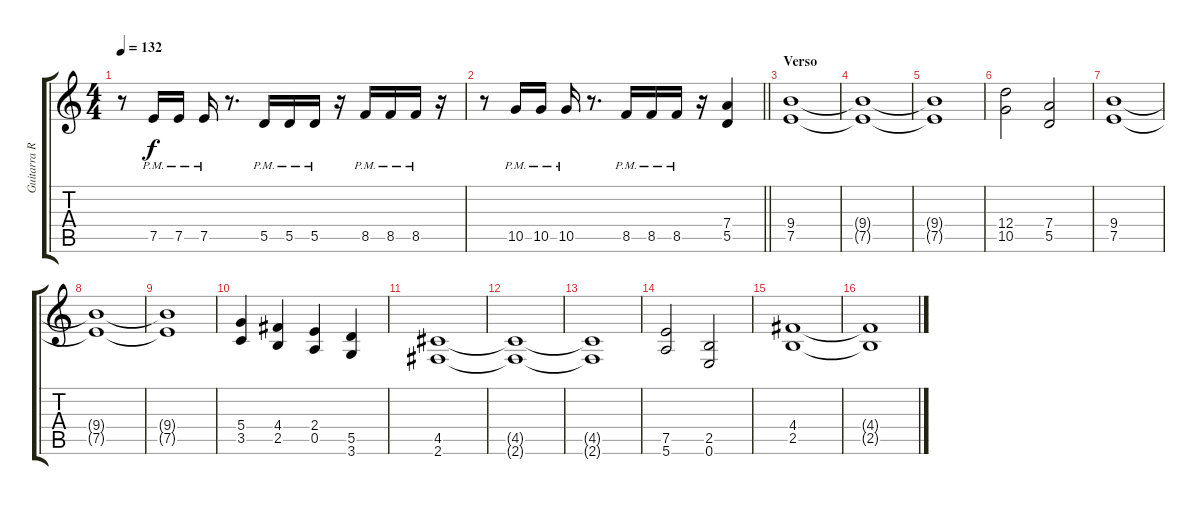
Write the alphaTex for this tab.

\track ("Guitarra Rítmica" "Guitarra R") {instrument distortionguitar}
\staff {score tabs}
\tuning (E4 B3 G3 D3 A2 E2) {hide}
\ts (4 4)
\tempo 132
\clef g2
\ks c
r.8{dy f} 7.5{pm}.16 7.5{pm}.16 7.5{pm}.16 r.8{d} 5.5{pm}.16 5.5{pm}.16 5.5{pm}.16 r.16 8.5{pm}.16 8.5{pm}.16 8.5{pm}.16 r.16 |
\barLineRight lightlight
r.8 10.5{pm}.16 10.5{pm}.16 10.5{pm}.16 r.8{d} 8.5{pm}.16 8.5{pm}.16 8.5{pm}.16 r.16 (7.4 5.5).4 |
\section ("" "Verso")
(9.4 7.5).1 |
(9.4{t} 7.5{t}).1 |
(9.4{t} 7.5{t}).1 |
(12.4 10.5).2 (7.4 5.5).2 |
(9.4 7.5).1 |
(9.4{t} 7.5{t}).1 |
(9.4{t} 7.5{t}).1 |
(5.4 3.5).4 (4.4 2.5).4 (2.4 0.5).4 (5.5 3.6).4 |
(4.5 2.6).1 |
(4.5{t} 2.6{t}).1 |
(4.5{t} 2.6{t}).1 |
(7.5 5.6).2 (2.5 0.6).2 |
(4.4 2.5).1 |
(4.4{t} 2.5{t}).1
